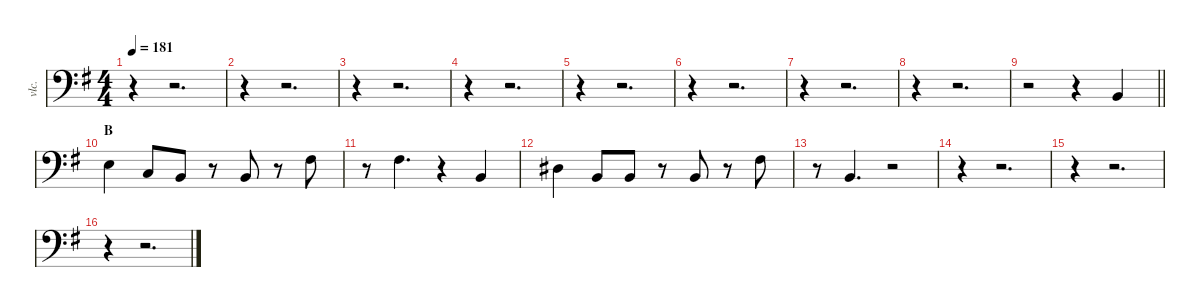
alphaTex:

\defaultSystemsLayout 4
\hideDynamics
\bracketExtendMode nobrackets
\track ("Chrous" "vlc.") {instrument cello}
\staff {score}
\tuning (E4 B3 G3 D3 A2 E2)
\ts (4 4)
\tempo 181
\clef f4
\ks g
r.4{dy f} r.2{d} |
r.4 r.2{d} |
r.4 r.2{d} |
r.4 r.2{d} |
r.4 r.2{d} |
r.4 r.2{d} |
r.4 r.2{d} |
r.4 r.2{d} |
\barLineRight lightlight
r.2 r.4 2.5{acc forcenatural}.4 |
\section ("" "B")
2.4{acc forcenatural}.4 3.5{acc forcenatural}.8 2.5{acc forcenatural}.8 r.8 2.5{acc forcenatural}.8 r.8 4.4{acc #}.8 |
r.8 4.4{acc #}.4{d} r.4 2.5{acc forcenatural}.4 |
1.4{acc #}.4 2.5{acc forcenatural}.8 2.5{acc forcenatural}.8 r.8 2.5{acc forcenatural}.8 r.8 4.4{acc #}.8 |
r.8 2.5{acc forcenatural}.4{d} r.2 |
r.4 r.2{d} |
r.4 r.2{d} |
r.4 r.2{d}
